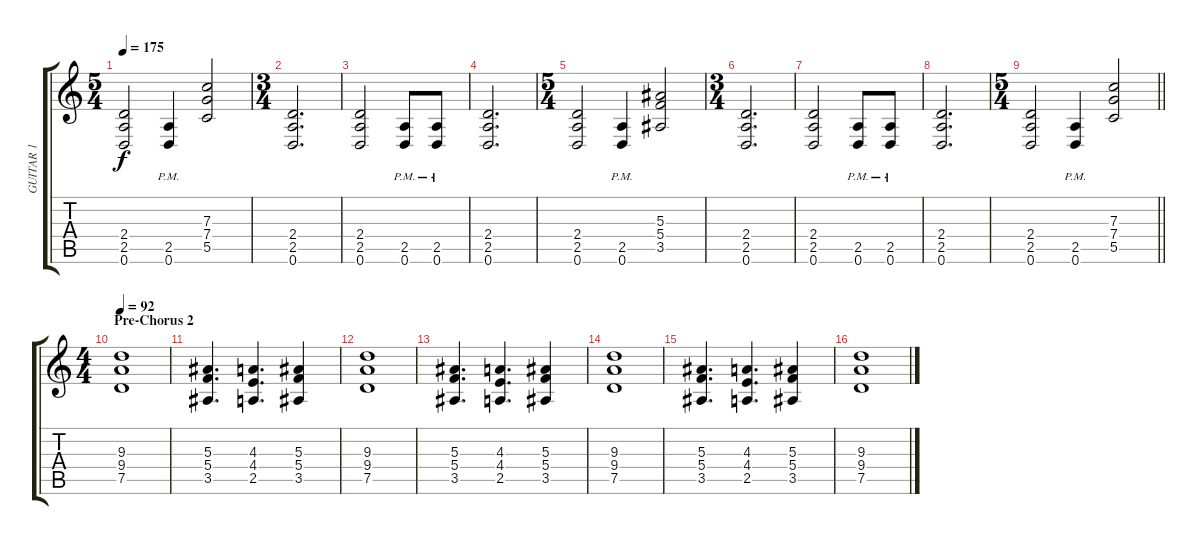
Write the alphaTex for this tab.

\track ("GUITAR 1" "GUITAR 1") {instrument overdrivenguitar}
\staff {score tabs}
\tuning (D4 A3 F3 C3 G2 D2) {hide}
\ts (5 4)
\tempo 175
\clef g2
\ks c
(2.4 2.5 0.6).2{dy f} (2.5{pm} 0.6{pm}).4 (7.3 7.4 5.5).2 |
\ts (3 4)
(2.4 2.5 0.6).2{d} |
(2.4 2.5 0.6).2 (2.5{pm} 0.6{pm}).8 (2.5{pm} 0.6{pm}).8 |
(2.4 2.5 0.6).2{d} |
\ts (5 4)
(2.4 2.5 0.6).2 (2.5{pm} 0.6{pm}).4 (5.3 5.4 3.5).2 |
\ts (3 4)
(2.4 2.5 0.6).2{d} |
(2.4 2.5 0.6).2 (2.5{pm} 0.6{pm}).8 (2.5{pm} 0.6{pm}).8 |
(2.4 2.5 0.6).2{d} |
\ts (5 4)
\barLineRight lightlight
(2.4 2.5 0.6).2 (2.5{pm} 0.6{pm}).4 (7.3 7.4 5.5).2 |
\ts (4 4)
\section ("" "Pre-Chorus 2")
\tempo 92
(9.3 9.4 7.5).1 |
(5.3 5.4 3.5).4{d} (4.3 4.4 2.5).4{d} (5.3 5.4 3.5).4 |
(9.3 9.4 7.5).1 |
(5.3 5.4 3.5).4{d} (4.3 4.4 2.5).4{d} (5.3 5.4 3.5).4 |
(9.3 9.4 7.5).1 |
(5.3 5.4 3.5).4{d} (4.3 4.4 2.5).4{d} (5.3 5.4 3.5).4 |
(9.3 9.4 7.5).1
